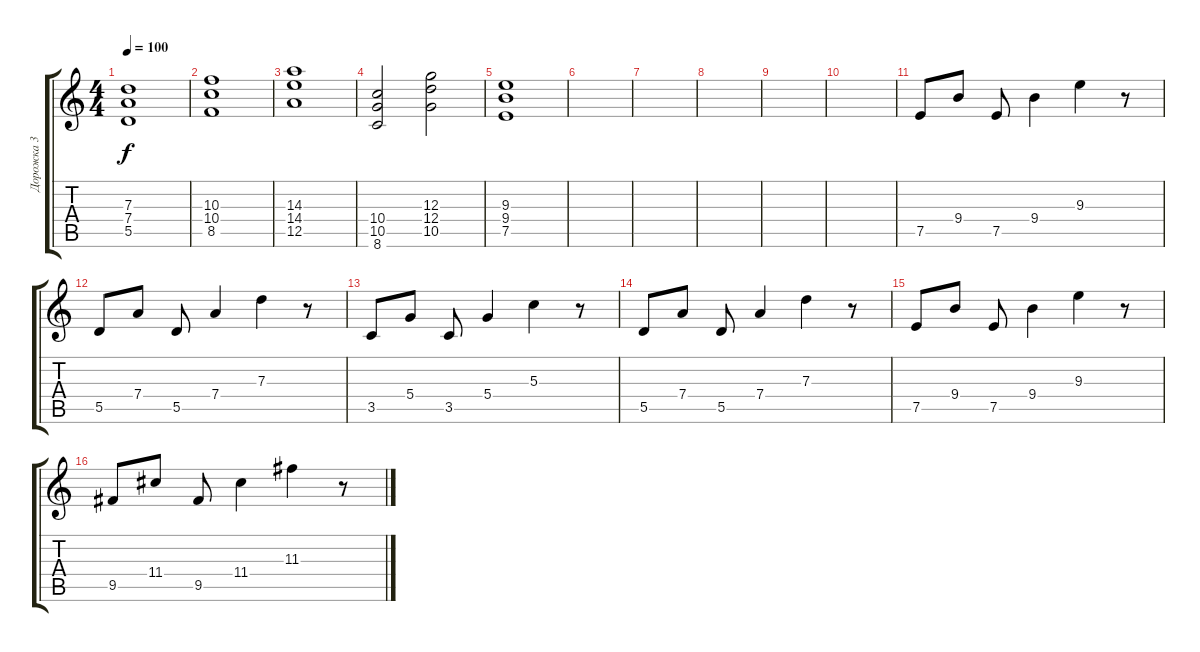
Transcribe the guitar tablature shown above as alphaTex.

\track ("Дорожка 3" "Дорожка 3") {instrument acousticguitarsteel}
\staff {score tabs}
\tuning (E4 B3 G3 D3 A2 E2) {hide}
\ts (4 4)
\tempo 100
\clef g2
\ks c
(7.3 7.4 5.5).1{dy f} |
(10.3 10.4 8.5).1 |
(14.3 14.4 12.5).1 |
(10.4 10.5 8.6).2 (12.3 12.4 10.5).2 |
(9.3 9.4 7.5).1 |
|
|
|
|
|
7.5.8 9.4.8 7.5.8 9.4.4 9.3.4 r.8 |
5.5.8 7.4.8 5.5.8 7.4.4 7.3.4 r.8 |
3.5.8 5.4.8 3.5.8 5.4.4 5.3.4 r.8 |
5.5.8 7.4.8 5.5.8 7.4.4 7.3.4 r.8 |
7.5.8 9.4.8 7.5.8 9.4.4 9.3.4 r.8 |
9.5.8 11.4.8 9.5.8 11.4.4 11.3.4 r.8
